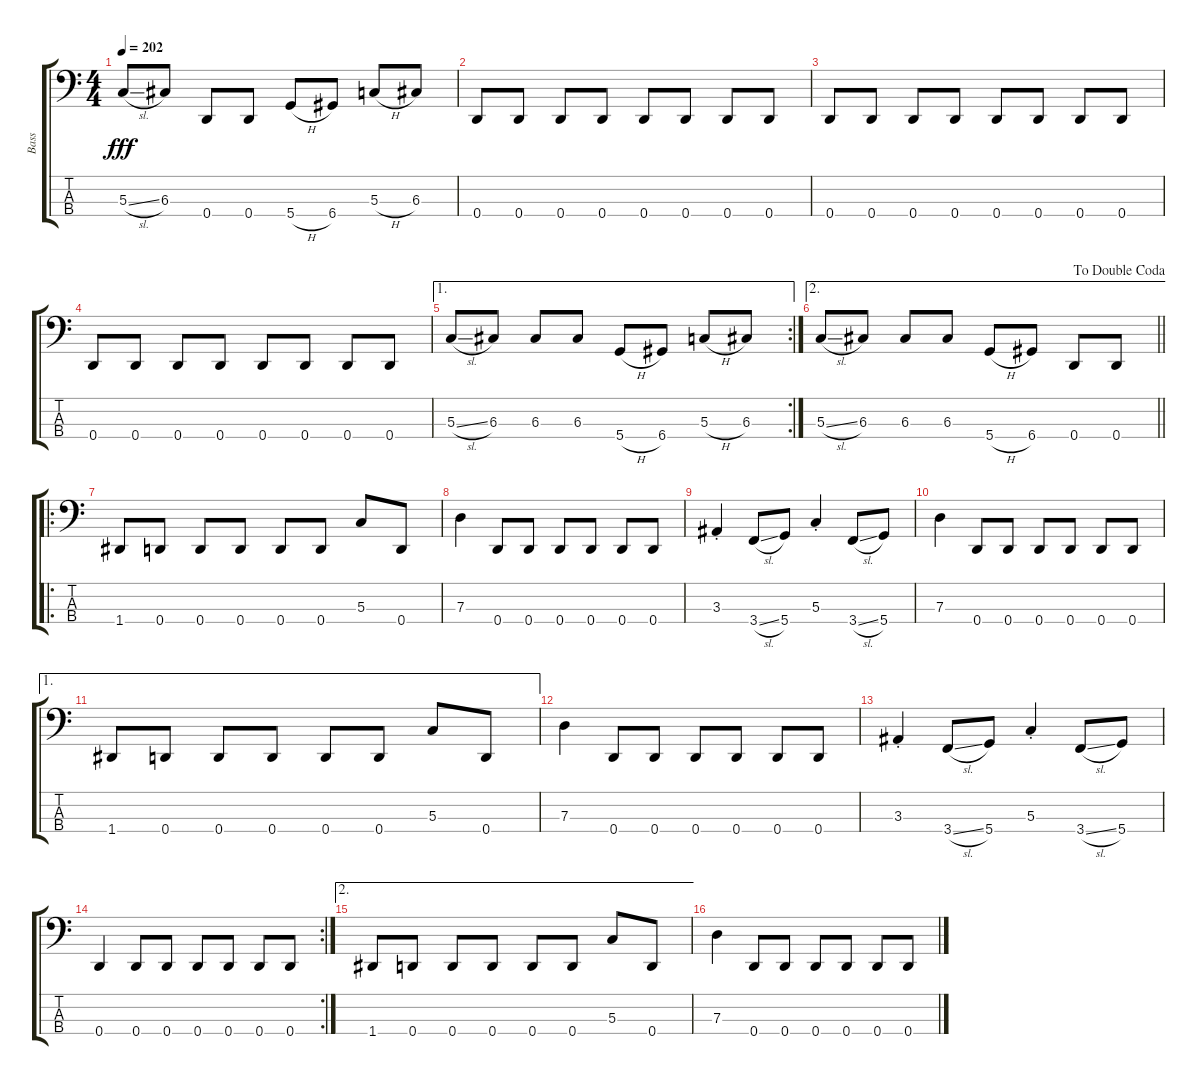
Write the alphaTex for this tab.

\track ("Bass" "Bass") {instrument electricbasspick}
\staff {score tabs}
\tuning (F2 C2 G1 D1) {hide}
\ts (4 4)
\tempo 202
\clef f4
\ks c
5.3{sl}.8{dy fff} 6.3.8 0.4.8 0.4.8 5.4{h}.8 6.4.8 5.3{h}.8 6.3.8 |
0.4.8 0.4.8 0.4.8 0.4.8 0.4.8 0.4.8 0.4.8 0.4.8 |
0.4.8 0.4.8 0.4.8 0.4.8 0.4.8 0.4.8 0.4.8 0.4.8 |
0.4.8 0.4.8 0.4.8 0.4.8 0.4.8 0.4.8 0.4.8 0.4.8 |
\ae 1
\rc 2
5.3{sl}.8 6.3.8 6.3.8 6.3.8 5.4{h}.8 6.4.8 5.3{h}.8 6.3.8 |
\ae 2
\jump dadoublecoda
\barLineRight lightlight
5.3{sl}.8 6.3.8 6.3.8 6.3.8 5.4{h}.8 6.4.8 0.4.8 0.4.8 |
\ro
1.4.8 0.4.8 0.4.8 0.4.8 0.4.8 0.4.8 5.3.8 0.4.8 |
7.3.4 0.4.8 0.4.8 0.4.8 0.4.8 0.4.8 0.4.8 |
3.3{st}.4 3.4{sl}.8 5.4.8 5.3{st}.4 3.4{sl}.8 5.4.8 |
7.3.4 0.4.8 0.4.8 0.4.8 0.4.8 0.4.8 0.4.8 |
\ae 1
1.4.8 0.4.8 0.4.8 0.4.8 0.4.8 0.4.8 5.3.8 0.4.8 |
7.3.4 0.4.8 0.4.8 0.4.8 0.4.8 0.4.8 0.4.8 |
3.3{st}.4 3.4{sl}.8 5.4.8 5.3{st}.4 3.4{sl}.8 5.4.8 |
\rc 2
0.4.4 0.4.8 0.4.8 0.4.8 0.4.8 0.4.8 0.4.8 |
\ae 2
1.4.8 0.4.8 0.4.8 0.4.8 0.4.8 0.4.8 5.3.8 0.4.8 |
7.3.4 0.4.8 0.4.8 0.4.8 0.4.8 0.4.8 0.4.8
